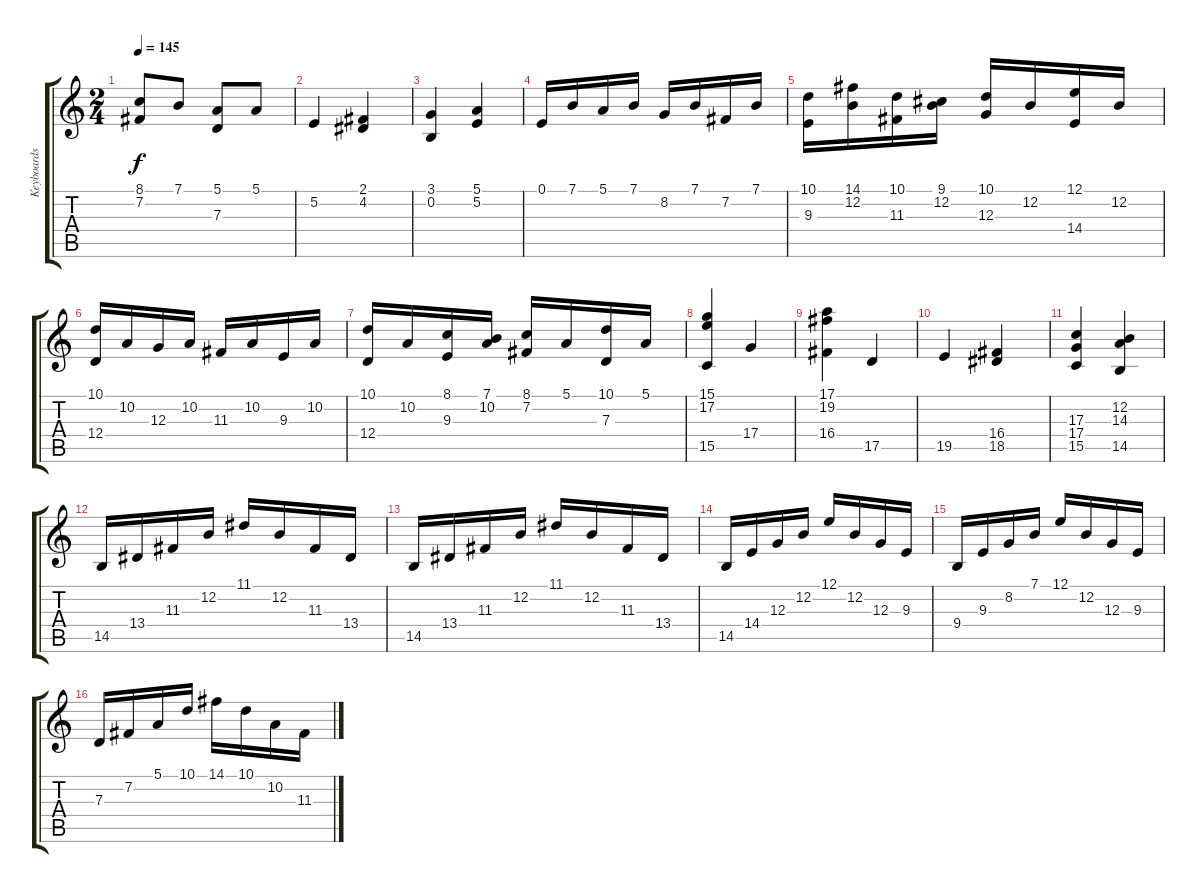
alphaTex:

\track ("Keyboards" "Keyboards") {instrument synthstrings2}
\staff {score tabs}
\tuning (E4 B3 G3 D3 A2 E2) {hide}
\ts (2 4)
\tempo 145
\clef g2
\ks c
(8.1 7.2).8{dy f} 7.1.8 (5.1 7.3).8 5.1.8 |
5.2.4 (2.1 4.2).4 |
(3.1 0.2).4 (5.1 5.2).4 |
0.1.16 7.1.16 5.1.16 7.1.16 8.2.16 7.1.16 7.2.16 7.1.16 |
(10.1 9.3).16 (14.1 12.2).16 (10.1 11.3).16 (9.1 12.2).16 (10.1 12.3).16 12.2.16 (12.1 14.4).16 12.2.16 |
(10.1 12.4).16 10.2.16 12.3.16 10.2.16 11.3.16 10.2.16 9.3.16 10.2.16 |
(10.1 12.4).16 10.2.16 (8.1 9.3).16 (7.1 10.2).16 (8.1 7.2).16 5.1.16 (10.1 7.3).16 5.1.16 |
(15.1 17.2 15.5).4 17.4.4 |
(17.1 19.2 16.4).4 17.5.4 |
19.5.4 (16.4 18.5).4 |
(17.3 17.4 15.5).4 (12.2 14.3 14.5).4 |
14.5.16 13.4.16 11.3.16 12.2.16 11.1.16 12.2.16 11.3.16 13.4.16 |
14.5.16 13.4.16 11.3.16 12.2.16 11.1.16 12.2.16 11.3.16 13.4.16 |
14.5.16 14.4.16 12.3.16 12.2.16 12.1.16 12.2.16 12.3.16 9.3.16 |
9.4.16 9.3.16 8.2.16 7.1.16 12.1.16 12.2.16 12.3.16 9.3.16 |
7.3.16 7.2.16 5.1.16 10.1.16 14.1.16 10.1.16 10.2.16 11.3.16
